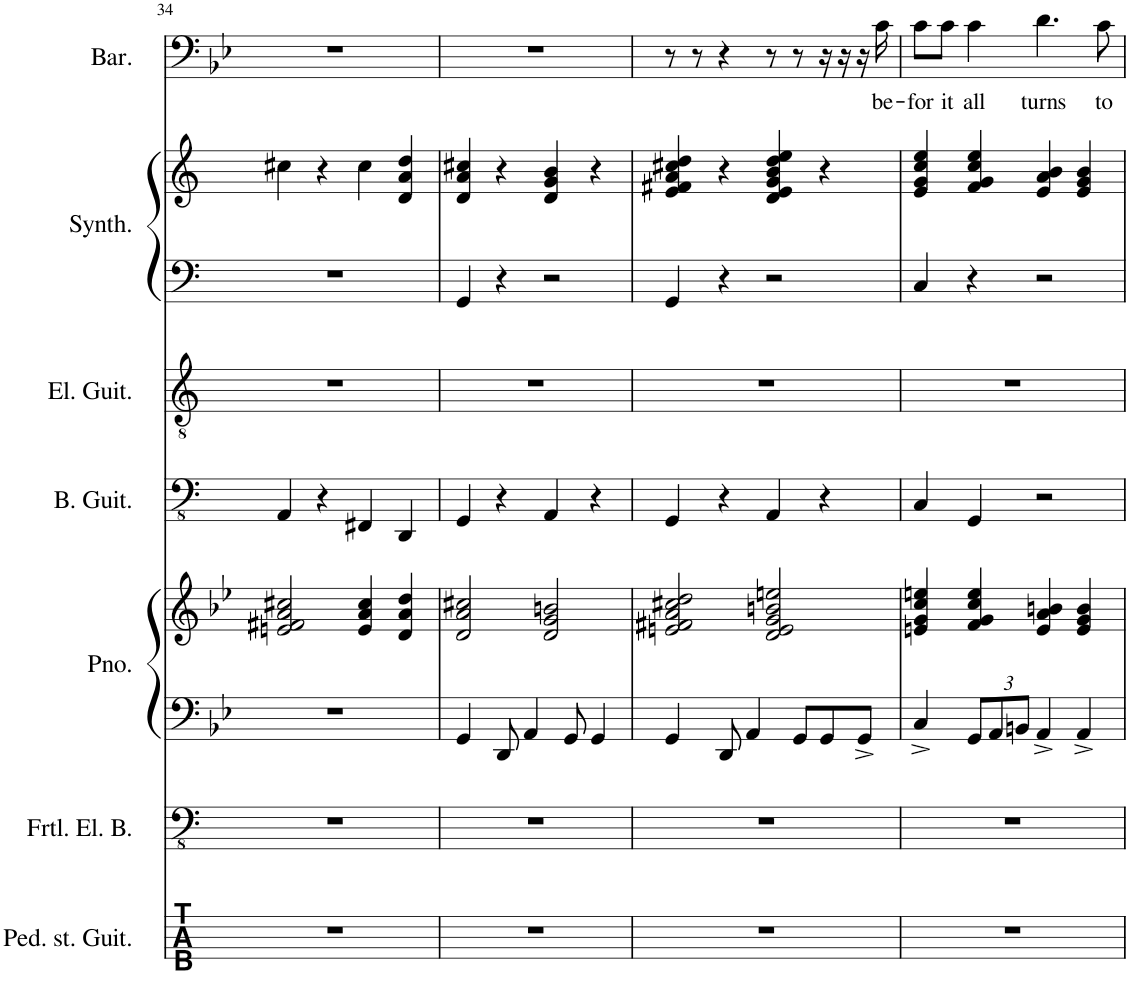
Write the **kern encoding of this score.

**kern	**kern	**kern	**kern	**kern	**kern	**kern	**kern	**kern	**text
*part7	*part6	*part5	*part5	*part4	*part3	*part2	*part2	*part1	*part1
*staff9	*staff8	*staff7	*staff6	*staff5	*staff4	*staff3	*staff2	*staff1	*staff1
*I"Pedal steel Guitar	*I"Fretless Electric Bass	*I"Piano	*	*I"Bass Guitar	*I"Electric Guitar	*I"Keyboard Synthesizer	*	*I"Baritone	*
*I'Ped. st. Guit.	*I'Frtl. El. B.	*I'Pno.	*	*I'B. Guit.	*I'El. Guit.	*I'Synth.	*	*I'Bar.	*
!!LO:PB:g=z
*	*clefFv4	*clefF4	*clefG2	*clefFv4	*clefGv2	*clefF4	*clefG2	*clefF4	*
*k[]	*k[]	*k[b-e-]	*k[b-e-]	*k[]	*k[]	*k[]	*k[]	*k[b-e-]	*
*M4/4	*M4/4	*M4/4	*M4/4	*M4/4	*M4/4	*M4/4	*M4/4	*M4/4	*
=34	=34	=34	=34	=34	=34	=34	=34	=34	=34
1r	1r	1r	2en/ 2f#X/ 2a/ 2cc#X/	4AAA/	1r	1r	4cc#X\	1r	.
.	.	.	.	4r	.	.	4r	.	.
.	.	.	4e/ 4a/ 4cc#/	4FFF#X/	.	.	4cc#\	.	.
.	.	.	4d/ 4a/ 4dd/	4DDD/	.	.	4d/ 4a/ 4dd/	.	.
=35	=35	=35	=35	=35	=35	=35	=35	=35	=35
1r	1r	4GG/	2d/ 2a/ 2cc#X/	4GGG/	1r	4GG/	4d/ 4a/ 4cc#X/	1r	.
.	.	8DD/	.	4r	.	4r	4r	.	.
.	.	4AA/	.	.	.	.	.	.	.
.	.	.	2d/ 2g/ 2bn/	4AAA/	.	2r	4d/ 4g/ 4b/	.	.
.	.	8GG/	.	.	.	.	.	.	.
.	.	4GG/	.	4r	.	.	4r	.	.
=36	=36	=36	=36	=36	=36	=36	=36	=36	=36
1r	1r	4GG/	2en/ 2f#X/ 2a/ 2cc#X/ 2dd/	4GGG/	1r	4GG/	4e/ 4f#X/ 4a/ 4cc#X/ 4dd/	8r	.
.	.	.	.	.	.	.	.	8r	.
.	.	8DD/	.	4r	.	4r	4r	4r	.
.	.	4AA/	.	.	.	.	.	.	.
.	.	.	2d/ 2e/ 2g/ 2bn/ 2een/	4AAA/	.	2r	4d/ 4e/ 4g/ 4b/ 4dd/ 4ee/	8r	.
.	.	8GG/L	.	.	.	.	.	8r	.
.	.	8GG/	.	4r	.	.	4r	16r	.
.	.	.	.	.	.	.	.	16r	.
.	.	8GG^/J	.	.	.	.	.	16r	.
!	!	!	!	!	!	!	!	!	!LO:LY:b
.	.	.	.	.	.	.	.	16c\	be-
=37	=37	=37	=37	=37	=37	=37	=37	=37	=37
!	!	!	!	!	!	!	!	!	!LO:LY:b
1r	1r	4C^/	4en/ 4g/ 4cc/ 4een/	4CC/	1r	4C/	4e/ 4g/ 4cc/ 4ee/	8c\L	-for
!	!	!	!	!	!	!	!	!	!LO:LY:b
.	.	.	.	.	.	.	.	8c\J	it
*	*	*Xbrackettup	*	*	*	*	*	*	*
!	!	!	!	!	!	!	!	!	!LO:LY:b
.	.	12GG/L	4f/ 4g/ 4cc/ 4ee/	4GGG/	.	4r	4f/ 4g/ 4cc/ 4ee/	4c\	all
.	.	12AA/	.	.	.	.	.	.	.
.	.	12BBn/J	.	.	.	.	.	.	.
!	!	!	!	!	!	!	!	!	!LO:LY:b
.	.	4AA^/	4e/ 4a/ 4bn/	2r	.	2r	4e/ 4a/ 4b/	4.d\	turns
.	.	4AA^/	4e/ 4g/ 4b/	.	.	.	4e/ 4g/ 4b/	.	.
!	!	!	!	!	!	!	!	!	!LO:LY:b
.	.	.	.	.	.	.	.	8c\	to
=	=	=	=	=	=	=	=	=	=
*-	*-	*-	*-	*-	*-	*-	*-	*-	*-
